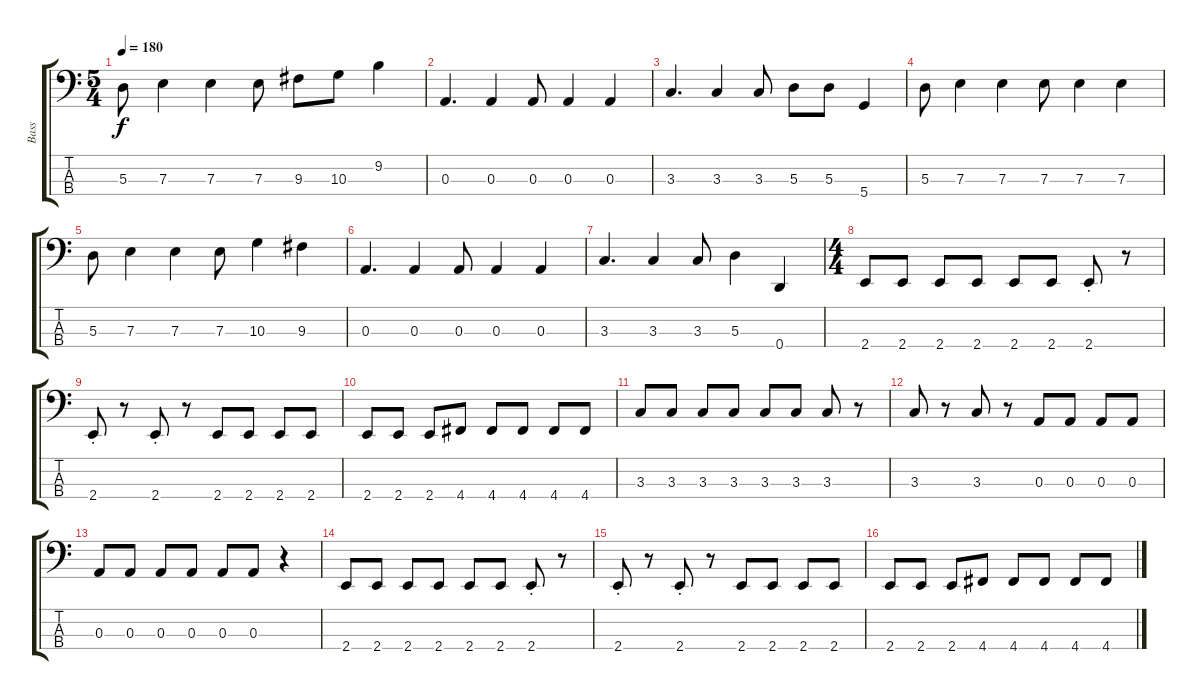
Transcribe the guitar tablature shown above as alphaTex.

\track ("Bass" "Bass") {instrument electricbassfinger}
\staff {score tabs}
\tuning (G2 D2 A1 D1) {hide}
\ts (5 4)
\tempo 180
\clef f4
\ks c
5.3.8{dy f} 7.3.4 7.3.4 7.3.8 9.3.8 10.3.8 9.2.4 |
0.3.4{d} 0.3.4 0.3.8 0.3.4 0.3.4 |
3.3.4{d} 3.3.4 3.3.8 5.3.8 5.3.8 5.4.4 |
5.3.8 7.3.4 7.3.4 7.3.8 7.3.4 7.3.4 |
5.3.8 7.3.4 7.3.4 7.3.8 10.3.4 9.3.4 |
0.3.4{d} 0.3.4 0.3.8 0.3.4 0.3.4 |
3.3.4{d} 3.3.4 3.3.8 5.3.4 0.4.4 |
\ts (4 4)
2.4.8 2.4.8 2.4.8 2.4.8 2.4.8 2.4.8 2.4{st}.8 r.8 |
2.4{st}.8 r.8 2.4{st}.8 r.8 2.4.8 2.4.8 2.4.8 2.4.8 |
2.4.8 2.4.8 2.4.8 4.4.8 4.4.8 4.4.8 4.4.8 4.4.8 |
3.3.8 3.3.8 3.3.8 3.3.8 3.3.8 3.3.8 3.3.8 r.8 |
3.3.8 r.8 3.3.8 r.8 0.3.8 0.3.8 0.3.8 0.3.8 |
0.3.8 0.3.8 0.3.8 0.3.8 0.3.8 0.3.8 r.4 |
2.4.8 2.4.8 2.4.8 2.4.8 2.4.8 2.4.8 2.4{st}.8 r.8 |
2.4{st}.8 r.8 2.4{st}.8 r.8 2.4.8 2.4.8 2.4.8 2.4.8 |
2.4.8 2.4.8 2.4.8 4.4.8 4.4.8 4.4.8 4.4.8 4.4.8
